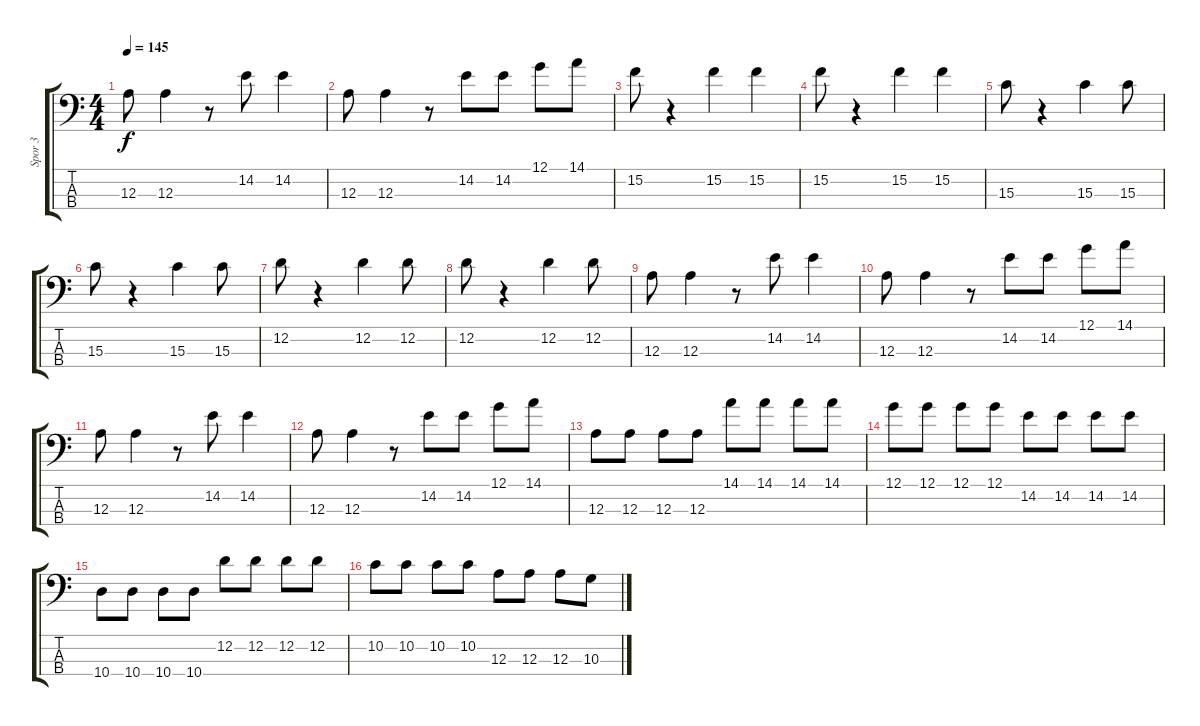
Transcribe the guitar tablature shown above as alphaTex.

\track ("Spor 3" "Spor 3") {instrument electricbasspick}
\staff {score tabs}
\tuning (G2 D2 A1 E1) {hide}
\ts (4 4)
\tempo 145
\clef f4
\ks c
12.3.8{dy f} 12.3.4 r.8 14.2.8 14.2.4 |
12.3.8 12.3.4 r.8 14.2.8 14.2.8 12.1.8 14.1.8 |
15.2.8 r.4 15.2.4 15.2.4 |
15.2.8 r.4 15.2.4 15.2.4 |
15.3.8 r.4 15.3.4 15.3.8 |
15.3.8 r.4 15.3.4 15.3.8 |
12.2.8 r.4 12.2.4 12.2.8 |
12.2.8 r.4 12.2.4 12.2.8 |
12.3.8 12.3.4 r.8 14.2.8 14.2.4 |
12.3.8 12.3.4 r.8 14.2.8 14.2.8 12.1.8 14.1.8 |
12.3.8 12.3.4 r.8 14.2.8 14.2.4 |
12.3.8 12.3.4 r.8 14.2.8 14.2.8 12.1.8 14.1.8 |
12.3.8 12.3.8 12.3.8 12.3.8 14.1.8 14.1.8 14.1.8 14.1.8 |
12.1.8 12.1.8 12.1.8 12.1.8 14.2.8 14.2.8 14.2.8 14.2.8 |
10.4.8 10.4.8 10.4.8 10.4.8 12.2.8 12.2.8 12.2.8 12.2.8 |
10.2.8 10.2.8 10.2.8 10.2.8 12.3.8 12.3.8 12.3.8 10.3.8
